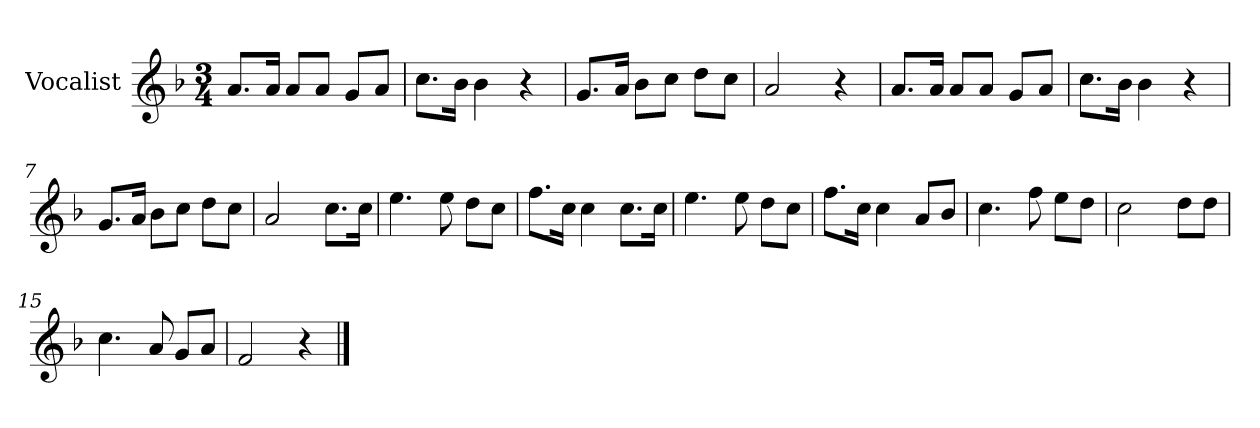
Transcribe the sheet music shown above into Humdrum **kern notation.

**kern
*part1
*staff1
*I"Vocalist
*k[b-]
*F:
*M3/4
=1
8.aL
16aJk
8aL
8aJ
8gL
8aJ
=2
8.ccL
16b-Jk
4b-
4r
=3
8.gL
16aJk
8b-L
8ccJ
8ddL
8ccJ
=4
2a
4r
=5
8.aL
16aJk
8aL
8aJ
8gL
8aJ
=6
8.ccL
16b-Jk
4b-
4r
=7
8.gL
16aJk
8b-L
8ccJ
8ddL
8ccJ
=8
2a
8.ccL
16ccJk
=9
4.ee
8ee
8ddL
8ccJ
=10
8.ffL
16ccJk
4cc
8.ccL
16ccJk
=11
4.ee
8ee
8ddL
8ccJ
=12
8.ffL
16ccJk
4cc
8aL
8b-J
=13
4.cc
8ff
8eeL
8ddJ
=14
2cc
8ddL
8ddJ
=15
4.cc
8a
8gL
8aJ
=16
2f
4r
==
*-
